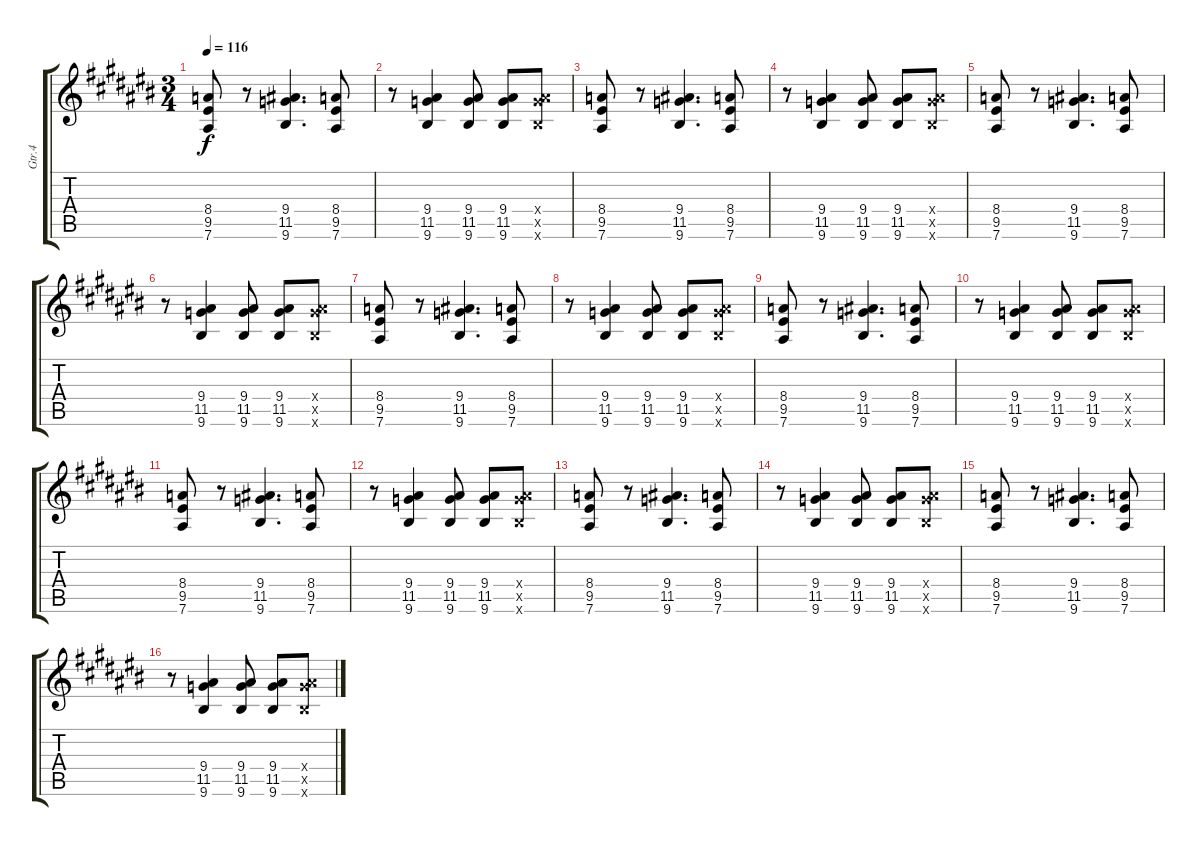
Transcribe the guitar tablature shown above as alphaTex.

\track ("Gtr.4" "Gtr.4") {instrument electricguitarmuted}
\staff {score tabs}
\tuning (Eb4 Bb3 Gb3 Db3 Ab2 Eb2) {hide}
\ts (3 4)
\tempo 116
\clef g2
\ks c#
(8.4 9.5 7.6).8{dy f} r.8 (9.4 11.5 9.6).4{d} (8.4 9.5 7.6).8 |
r.8 (9.4 11.5 9.6).4 (9.4 11.5 9.6).8 (9.4 11.5 9.6).8 (9.4{x} 11.5{x} 9.6{x}).8 |
(8.4 9.5 7.6).8 r.8 (9.4 11.5 9.6).4{d} (8.4 9.5 7.6).8 |
r.8 (9.4 11.5 9.6).4 (9.4 11.5 9.6).8 (9.4 11.5 9.6).8 (9.4{x} 11.5{x} 9.6{x}).8 |
(8.4 9.5 7.6).8 r.8 (9.4 11.5 9.6).4{d} (8.4 9.5 7.6).8 |
r.8 (9.4 11.5 9.6).4 (9.4 11.5 9.6).8 (9.4 11.5 9.6).8 (9.4{x} 11.5{x} 9.6{x}).8 |
(8.4 9.5 7.6).8 r.8 (9.4 11.5 9.6).4{d} (8.4 9.5 7.6).8 |
r.8 (9.4 11.5 9.6).4 (9.4 11.5 9.6).8 (9.4 11.5 9.6).8 (9.4{x} 11.5{x} 9.6{x}).8 |
(8.4 9.5 7.6).8 r.8 (9.4 11.5 9.6).4{d} (8.4 9.5 7.6).8 |
r.8 (9.4 11.5 9.6).4 (9.4 11.5 9.6).8 (9.4 11.5 9.6).8 (9.4{x} 11.5{x} 9.6{x}).8 |
(8.4 9.5 7.6).8 r.8 (9.4 11.5 9.6).4{d} (8.4 9.5 7.6).8 |
r.8 (9.4 11.5 9.6).4 (9.4 11.5 9.6).8 (9.4 11.5 9.6).8 (9.4{x} 11.5{x} 9.6{x}).8 |
(8.4 9.5 7.6).8 r.8 (9.4 11.5 9.6).4{d} (8.4 9.5 7.6).8 |
r.8 (9.4 11.5 9.6).4 (9.4 11.5 9.6).8 (9.4 11.5 9.6).8 (9.4{x} 11.5{x} 9.6{x}).8 |
(8.4 9.5 7.6).8 r.8 (9.4 11.5 9.6).4{d} (8.4 9.5 7.6).8 |
r.8 (9.4 11.5 9.6).4 (9.4 11.5 9.6).8 (9.4 11.5 9.6).8 (9.4{x} 11.5{x} 9.6{x}).8
